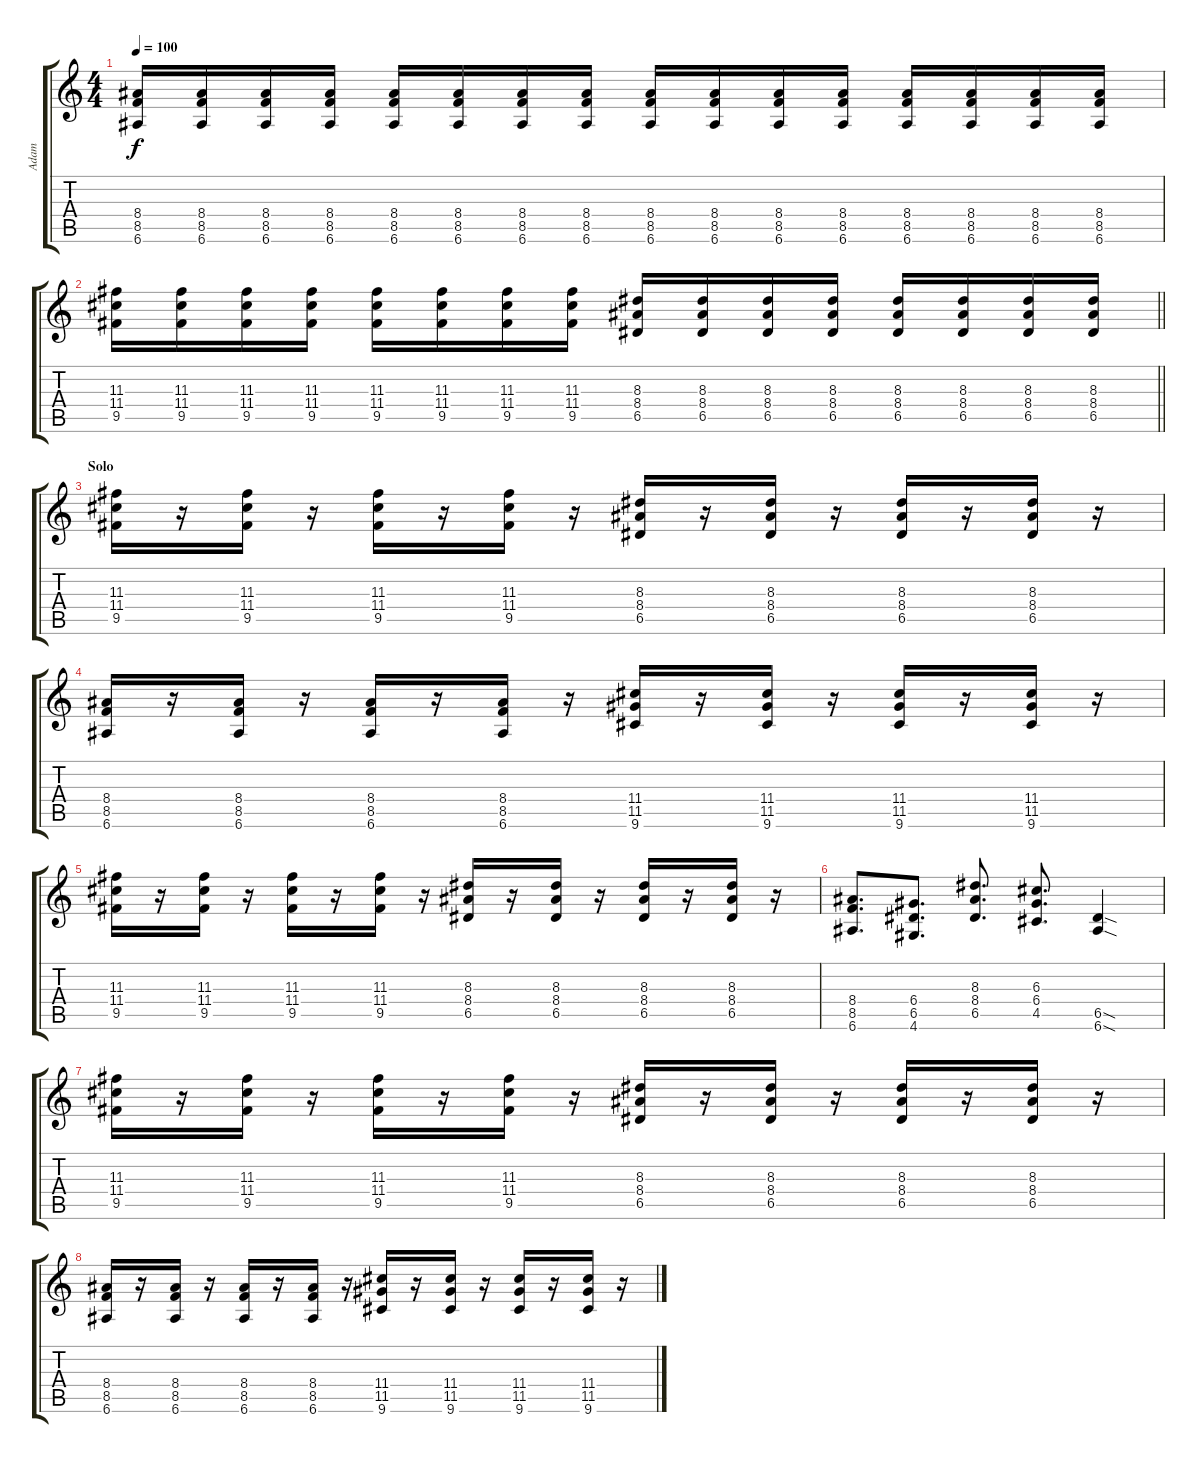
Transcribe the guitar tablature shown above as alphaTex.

\track ("Adam" "Adam") {instrument distortionguitar}
\staff {score tabs}
\tuning (E4 B3 G3 D3 A2 E2) {hide}
\ts (4 4)
\tempo 100
\clef g2
\ks c
(8.4 8.5 6.6).16{dy f} (8.4 8.5 6.6).16 (8.4 8.5 6.6).16 (8.4 8.5 6.6).16 (8.4 8.5 6.6).16 (8.4 8.5 6.6).16 (8.4 8.5 6.6).16 (8.4 8.5 6.6).16 (8.4 8.5 6.6).16 (8.4 8.5 6.6).16 (8.4 8.5 6.6).16 (8.4 8.5 6.6).16 (8.4 8.5 6.6).16 (8.4 8.5 6.6).16 (8.4 8.5 6.6).16 (8.4 8.5 6.6).16 |
\barLineRight lightlight
(11.3 11.4 9.5).16 (11.3 11.4 9.5).16 (11.3 11.4 9.5).16 (11.3 11.4 9.5).16 (11.3 11.4 9.5).16 (11.3 11.4 9.5).16 (11.3 11.4 9.5).16 (11.3 11.4 9.5).16 (8.3 8.4 6.5).16 (8.3 8.4 6.5).16 (8.3 8.4 6.5).16 (8.3 8.4 6.5).16 (8.3 8.4 6.5).16 (8.3 8.4 6.5).16 (8.3 8.4 6.5).16 (8.3 8.4 6.5).16 |
\section ("" "Solo")
(11.3 11.4 9.5).16 r.16 (11.3 11.4 9.5).16 r.16 (11.3 11.4 9.5).16 r.16 (11.3 11.4 9.5).16 r.16 (8.3 8.4 6.5).16 r.16 (8.3 8.4 6.5).16 r.16 (8.3 8.4 6.5).16 r.16 (8.3 8.4 6.5).16 r.16 |
(8.4 8.5 6.6).16 r.16 (8.4 8.5 6.6).16 r.16 (8.4 8.5 6.6).16 r.16 (8.4 8.5 6.6).16 r.16 (11.4 11.5 9.6).16 r.16 (11.4 11.5 9.6).16 r.16 (11.4 11.5 9.6).16 r.16 (11.4 11.5 9.6).16 r.16 |
(11.3 11.4 9.5).16 r.16 (11.3 11.4 9.5).16 r.16 (11.3 11.4 9.5).16 r.16 (11.3 11.4 9.5).16 r.16 (8.3 8.4 6.5).16 r.16 (8.3 8.4 6.5).16 r.16 (8.3 8.4 6.5).16 r.16 (8.3 8.4 6.5).16 r.16 |
(8.4 8.5 6.6).8{d} (6.4 6.5 4.6).8{d} (8.3 8.4 6.5).8{d} (6.3 6.4 4.5).8{d} (6.5{sod} 6.6{sod}).4 |
(11.3 11.4 9.5).16 r.16 (11.3 11.4 9.5).16 r.16 (11.3 11.4 9.5).16 r.16 (11.3 11.4 9.5).16 r.16 (8.3 8.4 6.5).16 r.16 (8.3 8.4 6.5).16 r.16 (8.3 8.4 6.5).16 r.16 (8.3 8.4 6.5).16 r.16 |
(8.4 8.5 6.6).16 r.16 (8.4 8.5 6.6).16 r.16 (8.4 8.5 6.6).16 r.16 (8.4 8.5 6.6).16 r.16 (11.4 11.5 9.6).16 r.16 (11.4 11.5 9.6).16 r.16 (11.4 11.5 9.6).16 r.16 (11.4 11.5 9.6).16 r.16
